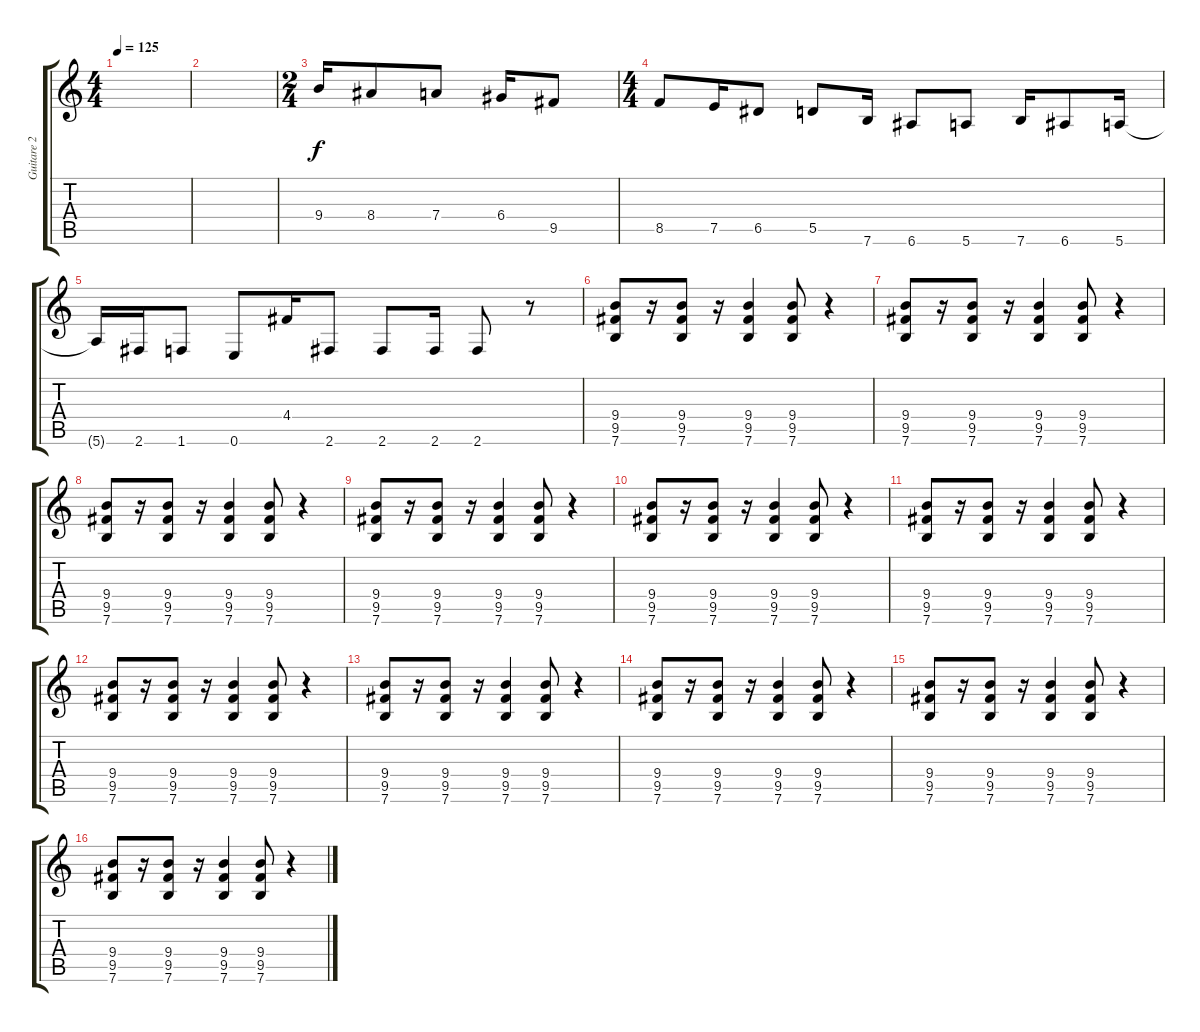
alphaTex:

\track ("Guitare 2 (rythmique)" "Guitare 2 ") {instrument overdrivenguitar}
\staff {score tabs}
\tuning (E4 B3 G3 D3 A2 E2) {hide}
\ts (4 4)
\tempo 125
\clef g2
\ks c
|
|
\ts (2 4)
9.4.16 8.4.8 7.4.8 6.4.16 9.5.8 |
\ts (4 4)
8.5.8 7.5.16 6.5.8 5.5.8 7.6.16 6.6.8 5.6.8 7.6.16 6.6.8 5.6.16 |
5.6{t}.16 2.6.16 1.6.8 0.6.8 4.4.16 2.6.8 2.6.8 2.6.16 2.6.8 r.8 |
(9.4 9.5 7.6).8 r.16 (9.4 9.5 7.6).8 r.16 (9.4 9.5 7.6).4 (9.4 9.5 7.6).8 r.4 |
(9.4 9.5 7.6).8 r.16 (9.4 9.5 7.6).8 r.16 (9.4 9.5 7.6).4 (9.4 9.5 7.6).8 r.4 |
(9.4 9.5 7.6).8 r.16 (9.4 9.5 7.6).8 r.16 (9.4 9.5 7.6).4 (9.4 9.5 7.6).8 r.4 |
(9.4 9.5 7.6).8 r.16 (9.4 9.5 7.6).8 r.16 (9.4 9.5 7.6).4 (9.4 9.5 7.6).8 r.4 |
(9.4 9.5 7.6).8 r.16 (9.4 9.5 7.6).8 r.16 (9.4 9.5 7.6).4 (9.4 9.5 7.6).8 r.4 |
(9.4 9.5 7.6).8 r.16 (9.4 9.5 7.6).8 r.16 (9.4 9.5 7.6).4 (9.4 9.5 7.6).8 r.4 |
(9.4 9.5 7.6).8 r.16 (9.4 9.5 7.6).8 r.16 (9.4 9.5 7.6).4 (9.4 9.5 7.6).8 r.4 |
(9.4 9.5 7.6).8 r.16 (9.4 9.5 7.6).8 r.16 (9.4 9.5 7.6).4 (9.4 9.5 7.6).8 r.4 |
(9.4 9.5 7.6).8 r.16 (9.4 9.5 7.6).8 r.16 (9.4 9.5 7.6).4 (9.4 9.5 7.6).8 r.4 |
(9.4 9.5 7.6).8 r.16 (9.4 9.5 7.6).8 r.16 (9.4 9.5 7.6).4 (9.4 9.5 7.6).8 r.4 |
(9.4 9.5 7.6).8 r.16 (9.4 9.5 7.6).8 r.16 (9.4 9.5 7.6).4 (9.4 9.5 7.6).8 r.4
